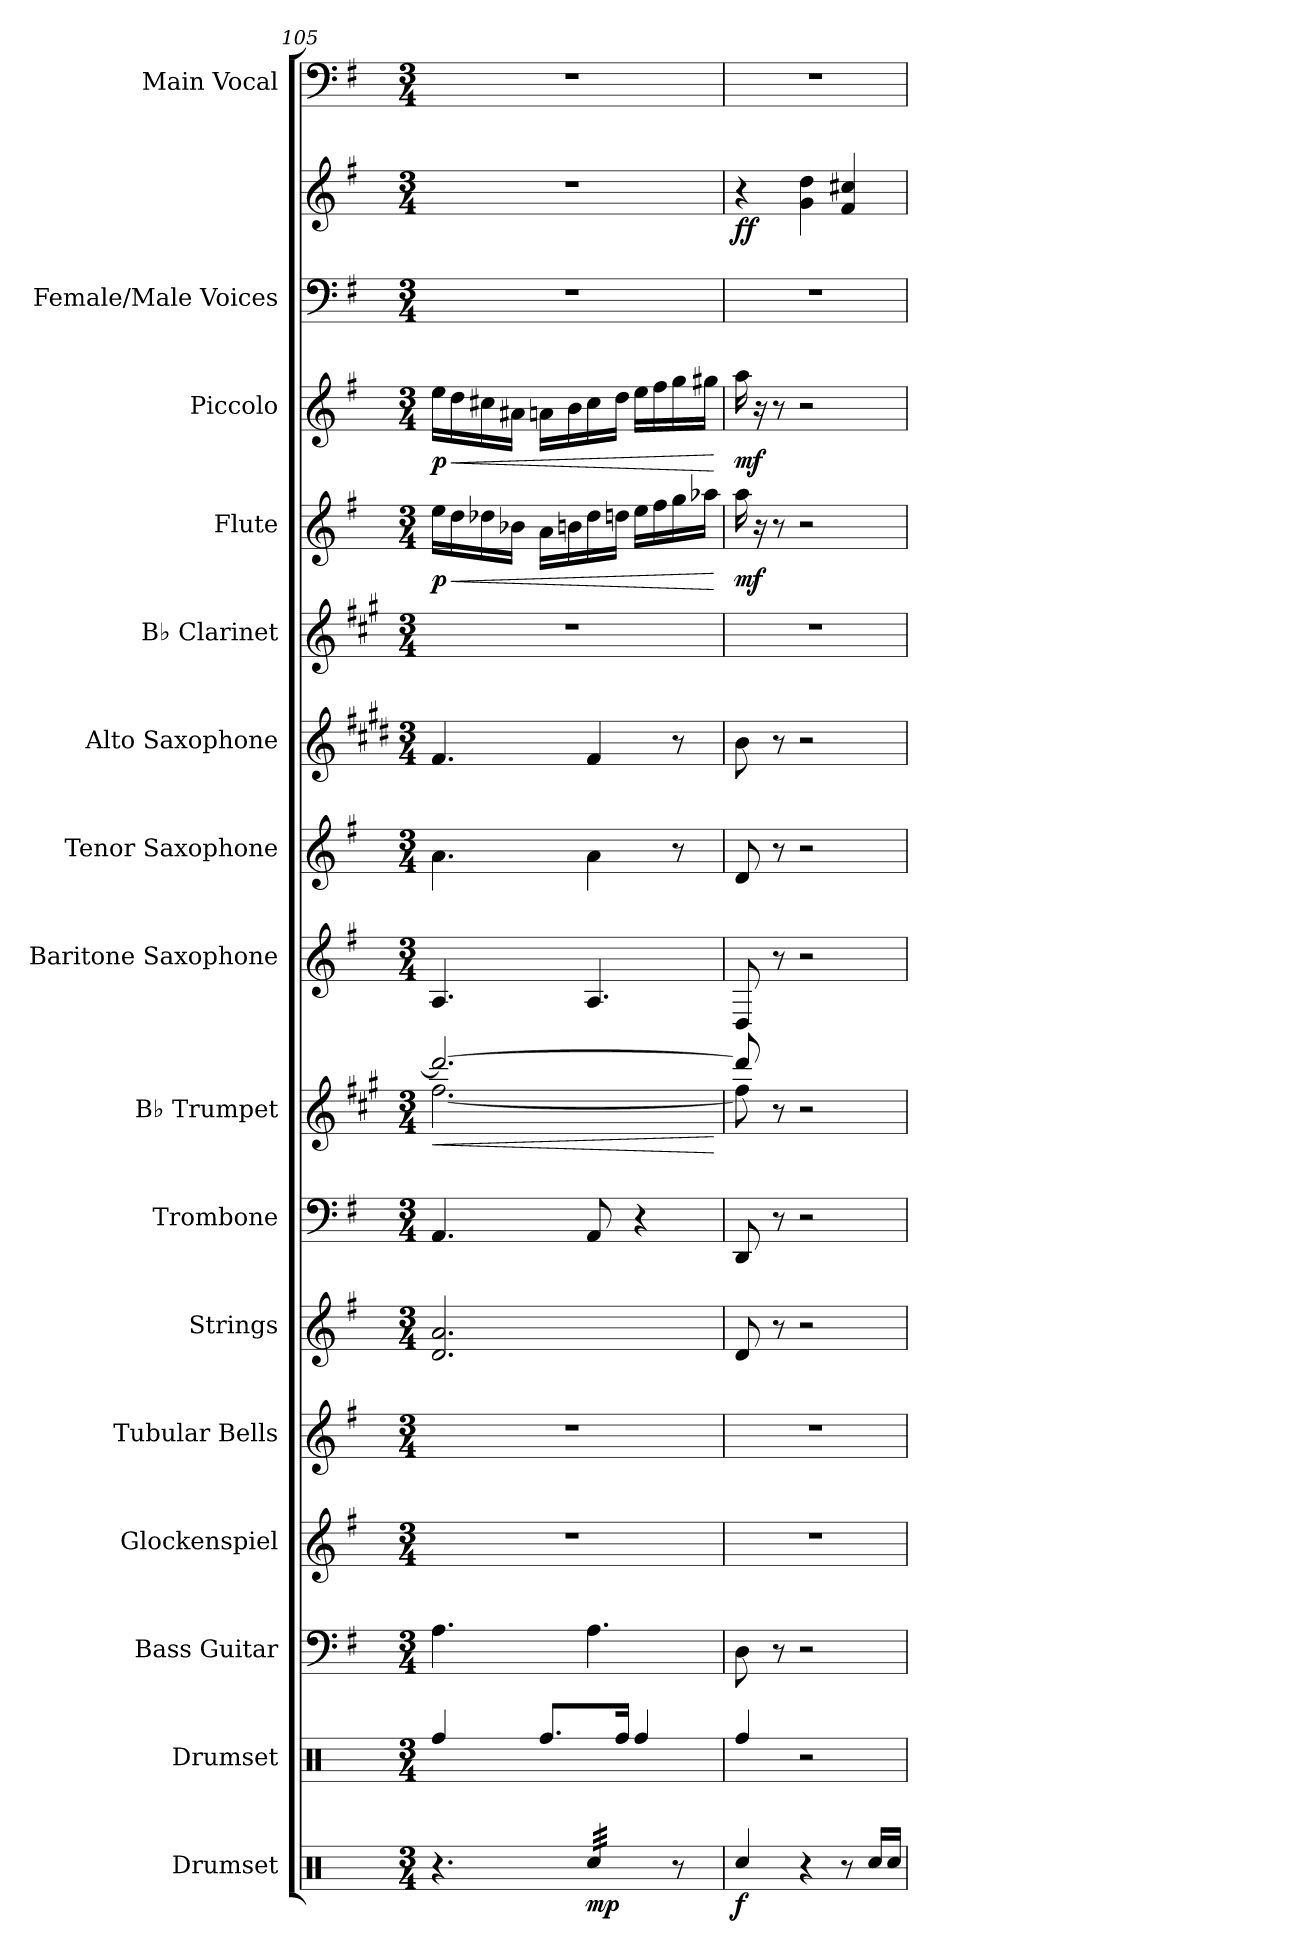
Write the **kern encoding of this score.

**kern	**dynam	**kern	**kern	**kern	**kern	**kern	**kern	**kern	**dynam	**kern	**kern	**kern	**kern	**kern	**dynam	**kern	**dynam	**kern	**kern	**dynam	**kern
*part16	*part16	*part15	*part14	*part13	*part12	*part11	*part10	*part9	*part9	*part8	*part7	*part6	*part5	*part4	*part4	*part3	*part3	*part2	*part2	*part2	*part1
*staff17	*staff17	*staff16	*staff15	*staff14	*staff13	*staff12	*staff11	*staff10	*staff10	*staff9	*staff8	*staff7	*staff6	*staff5	*staff5	*staff4	*staff4	*staff3	*staff2	*staff2/3	*staff1
*I"Drumset	*	*I"Drumset	*I"Bass Guitar	*I"Glockenspiel	*I"Tubular Bells	*I"Strings	*I"Trombone	*I"B♭ Trumpet	*	*I"Baritone Saxophone	*I"Tenor Saxophone	*I"Alto Saxophone	*I"B♭ Clarinet	*I"Flute	*	*I"Piccolo	*	*I"Female/Male Voices	*	*	*I"Main Vocal
*I'Drs.	*	*I'Drs.	*I'B. Guit.	*I'Glk.	*I'Tu. Be.	*I'St.	*I'Tbn.	*I'B♭ Tpt.	*	*I'Bar. Sax.	*I'T. Sax.	*I'A. Sax.	*I'B♭ Cl.	*I'Fl.	*	*I'Picc.	*	*I'Voices	*	*	*I'Main Vcl.
!!LO:PB:g=z
*clefX	*	*clefX	*clefF4	*clefG2	*clefG2	*clefG2	*clefF4	*clefG2	*	*clefG2	*clefG2	*clefG2	*clefG2	*clefG2	*	*clefG2	*	*clefF4	*clefG2	*	*clefF4
*	*	*	*ITrd7c12	*ITrd-14c-24	*	*	*	*ITrd1c2	*	*ITrd12c21	*ITrd8c14	*ITrd5c9	*ITrd1c2	*	*	*ITrd-7c-12	*	*	*	*	*
*k[]	*	*k[]	*k[f#]	*k[f#]	*k[f#]	*k[f#]	*k[f#]	*k[f#]	*	*k[f#]	*k[f#]	*k[f#]	*k[f#]	*k[f#]	*	*k[f#]	*	*k[f#]	*k[f#]	*	*k[f#]
*M3/4	*	*M3/4	*M3/4	*M3/4	*M3/4	*M3/4	*M3/4	*M3/4	*	*M3/4	*M3/4	*M3/4	*M3/4	*M3/4	*	*M3/4	*	*M3/4	*M3/4	*	*M3/4
=105	=105	=105	=105	=105	=105	=105	=105	=105	=105	=105	=105	=105	=105	=105	=105	=105	=105	=105	=105	=105	=105
!	!	!	!	!	!	!	!	!	!LO:HP:b	!	!	!	!	!	!LO:DY:b	!	!LO:DY:b	!	!	!	!
*	*	*	*	*	*	*	*	*^	*	*	*	*	*	*	*	*	*	*	*	*	*
4.r	.	4Rff/	4.AA\	2.r	2.r	2.d/ 2.a/	4.AA/	2.ccc/_	[2.ee\	<	4.AA/	4.A\	4.A/	2.r	16ee\LL	p	16eee\LL	p	2.r	2.r	.	2.r
!	!	!	!	!	!	!	!	!	!	!	!	!	!	!	!	!LO:HP:b	!	!LO:HP:b	!	!	!	!
.	.	.	.	.	.	.	.	.	.	.	.	.	.	.	16dd\	<	16ddd\	<	.	.	.	.
.	.	.	.	.	.	.	.	.	.	.	.	.	.	.	16dd-X\	.	16ccc#X\	.	.	.	.	.
.	.	.	.	.	.	.	.	.	.	.	.	.	.	.	16b-X\JJ	.	16aa#X\JJ	.	.	.	.	.
.	.	8.Rff/L	.	.	.	.	.	.	.	.	.	.	.	.	16a\LL	.	16aan\LL	.	.	.	.	.
.	.	.	.	.	.	.	.	.	.	.	.	.	.	.	16bn\	.	16bb\	.	.	.	.	.
!	!LO:DY:b	!	!	!	!	!	!	!	!	!	!	!	!	!	!	!	!	!	!	!	!	!
*tremolo	*	*	*	*	*	*	*	*	*	*	*	*	*	*	*	*	*	*	*	*	*	*
32Rcc/LLL	mp	.	4.AA\	.	.	.	8AA/	.	.	.	4.AA/	4A\	4A/	.	16dd-\	.	16ccc#\	.	.	.	.	.
32Rcc/	.	.	.	.	.	.	.	.	.	.	.	.	.	.	.	.	.	.	.	.	.	.
32Rcc/	.	16Rff/Jk	.	.	.	.	.	.	.	.	.	.	.	.	16ddn\JJ	.	16ddd\JJ	.	.	.	.	.
32Rcc/	.	.	.	.	.	.	.	.	.	.	.	.	.	.	.	.	.	.	.	.	.	.
32Rcc/	.	4Rff/	.	.	.	.	4r	.	.	.	.	.	.	.	16ee\LL	.	16eee\LL	.	.	.	.	.
32Rcc/	.	.	.	.	.	.	.	.	.	.	.	.	.	.	.	.	.	.	.	.	.	.
32Rcc/	.	.	.	.	.	.	.	.	.	.	.	.	.	.	16ff#\	.	16fff#\	.	.	.	.	.
32Rcc/JJJ	.	.	.	.	.	.	.	.	.	.	.	.	.	.	.	.	.	.	.	.	.	.
*Xtremolo	*	*	*	*	*	*	*	*	*	*	*	*	*	*	*	*	*	*	*	*	*	*
8r	.	.	.	.	.	.	.	.	.	.	.	8r	8r	.	16gg\	.	16ggg\	.	.	.	.	.
.	.	.	.	.	.	.	.	.	.	.	.	.	.	.	16aa-X\JJ	.	16ggg#X\JJ	.	.	.	.	.
*	*	*	*	*	*	*	*	*v	*v	*	*	*	*	*	*	*	*	*	*	*	*	*
.	.	.	.	.	.	.	.	.	[	.	.	.	.	.	[	.	[	.	.	.	.
=106	=106	=106	=106	=106	=106	=106	=106	=106	=106	=106	=106	=106	=106	=106	=106	=106	=106	=106	=106	=106	=106
*	*	*	*	*	*	*	*	*^	*	*	*	*	*	*	*	*	*	*	*	*	*
!	!LO:DY:b	!	!	!	!	!	!	!	!	!	!	!	!	!	!	!LO:DY:b	!	!LO:DY:b	!	!	!LO:DY:b	!
4Rcc/	f	4Rff/	8DD\	2.r	2.r	8d/	8DD/	8ccc/]	8ee\]	.	8DD/	8D/	8d\	2.r	16aa\	mf	16aaa\	mf	2.r	4r	ff	2.r
.	.	.	.	.	.	.	.	.	.	.	.	.	.	.	16r	.	16r	.	.	.	.	.
.	.	.	8r	.	.	8r	8r	8r	2ryy	.	8r	8r	8r	.	8r	.	8r	.	.	.	.	.
4r	.	2r	2r	.	.	2r	2r	2r	.	.	2r	2r	2r	.	2r	.	2r	.	.	4g\ 4dd\	.	.
8r	.	.	.	.	.	.	.	.	.	.	.	.	.	.	.	.	.	.	.	4f#/ 4cc#X/	.	.
16Rcc/LL	.	.	.	.	.	.	.	.	8ryy	.	.	.	.	.	.	.	.	.	.	.	.	.
16Rcc/JJ	.	.	.	.	.	.	.	.	.	.	.	.	.	.	.	.	.	.	.	.	.	.
*	*	*	*	*	*	*	*	*v	*v	*	*	*	*	*	*	*	*	*	*	*	*	*
=	=	=	=	=	=	=	=	=	=	=	=	=	=	=	=	=	=	=	=	=	=
*-	*-	*-	*-	*-	*-	*-	*-	*-	*-	*-	*-	*-	*-	*-	*-	*-	*-	*-	*-	*-	*-
